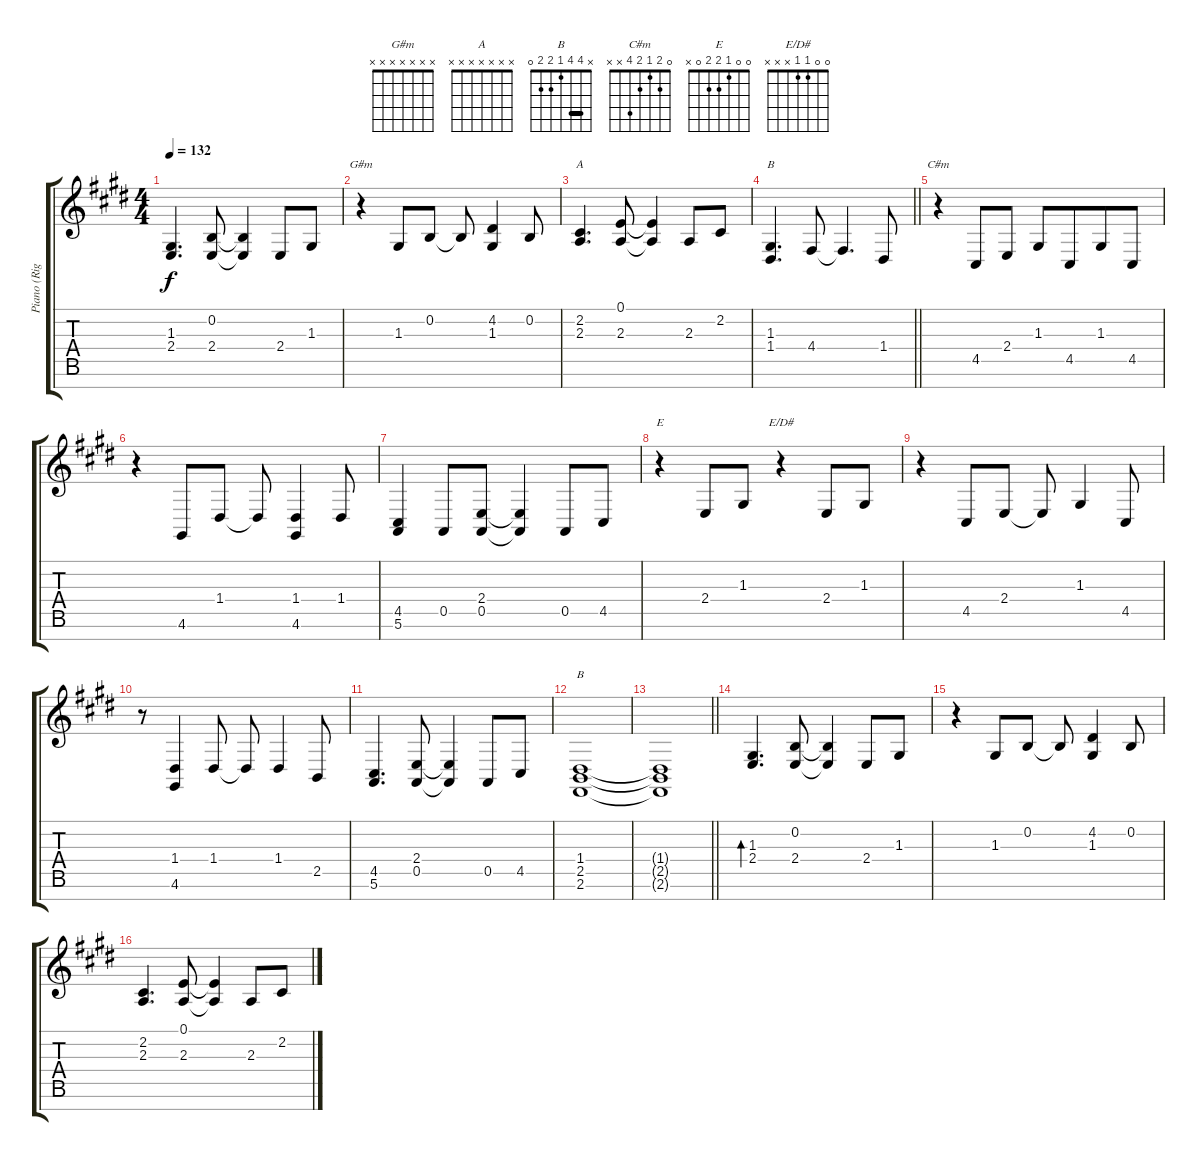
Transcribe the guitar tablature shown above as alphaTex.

\track ("Piano (Right Hand)" "Piano (Rig") {instrument acousticgrandpiano}
\staff {score tabs}
\tuning (E4 B3 G3 D3 A2 E2 B1) {hide}
\chord ("G#m" x x x x x x x)
\chord ("A" x x x x x x x)
\chord ("B" x x x x x x x)
\chord ("C#m" 0 2 1 2 4 x x)
\chord ("E" 0 0 1 2 2 0 x)
\chord ("E/D#" 0 0 1 1 x x x)
\chord ("B" x 4 4 1 2 2 0) {barre 4}
\ts (4 4)
\tempo 132
\clef g2
\ks e
(1.3 2.4).4{d dy f} (0.2 2.4).8 (0.2{t} 2.4{t}).4 2.4.8 1.3.8 |
r.4{ch "G#m"} 1.3.8 0.2.8 0.2{t}.8 (4.2 1.3).4 0.2.8 |
(2.2 2.3).4{d ch "A"} (0.1 2.3).8 (0.1{t} 2.3{t}).4 2.3.8 2.2.8 |
\barLineRight lightlight
(1.3 1.4).4{d ch "B"} 4.4.8 4.4{t}.4{d} 1.4.8 |
r.4{ch "C#m"} 4.5.8 2.4.8 1.3.8 4.5.8{beam merge} 1.3.8 4.5.8 |
r.4 4.6.8 1.4.8 1.4{t}.8 (1.4 4.6).4 1.4.8 |
(4.5 5.6).4 0.5.8 (2.4 0.5).8 (2.4{t} 0.5{t}).4 0.5.8 4.5.8 |
r.4{ch "E"} 2.4.8 1.3.8 r.4{ch "E/D#"} 2.4.8 1.3.8 |
r.4 4.5.8 2.4.8 2.4{t}.8 1.3.4 4.5.8 |
r.8 (1.4 4.6).4 1.4.8 1.4{t}.8 1.4.4 2.5.8 |
(4.5 5.6).4{d} (2.4 0.5).8 (2.4{t} 0.5{t}).4 0.5.8 4.5.8 |
(1.4 2.5 2.6).1{ch "B"} |
\barLineRight lightlight
(1.4{t} 2.5{t} 2.6{t}).1 |
(1.3 2.4).4{d bd 480} (0.2 2.4).8 (0.2{t} 2.4{t}).4 2.4.8 1.3.8 |
r.4 1.3.8 0.2.8 0.2{t}.8 (4.2 1.3).4 0.2.8 |
(2.2 2.3).4{d} (0.1 2.3).8 (0.1{t} 2.3{t}).4 2.3.8 2.2.8
